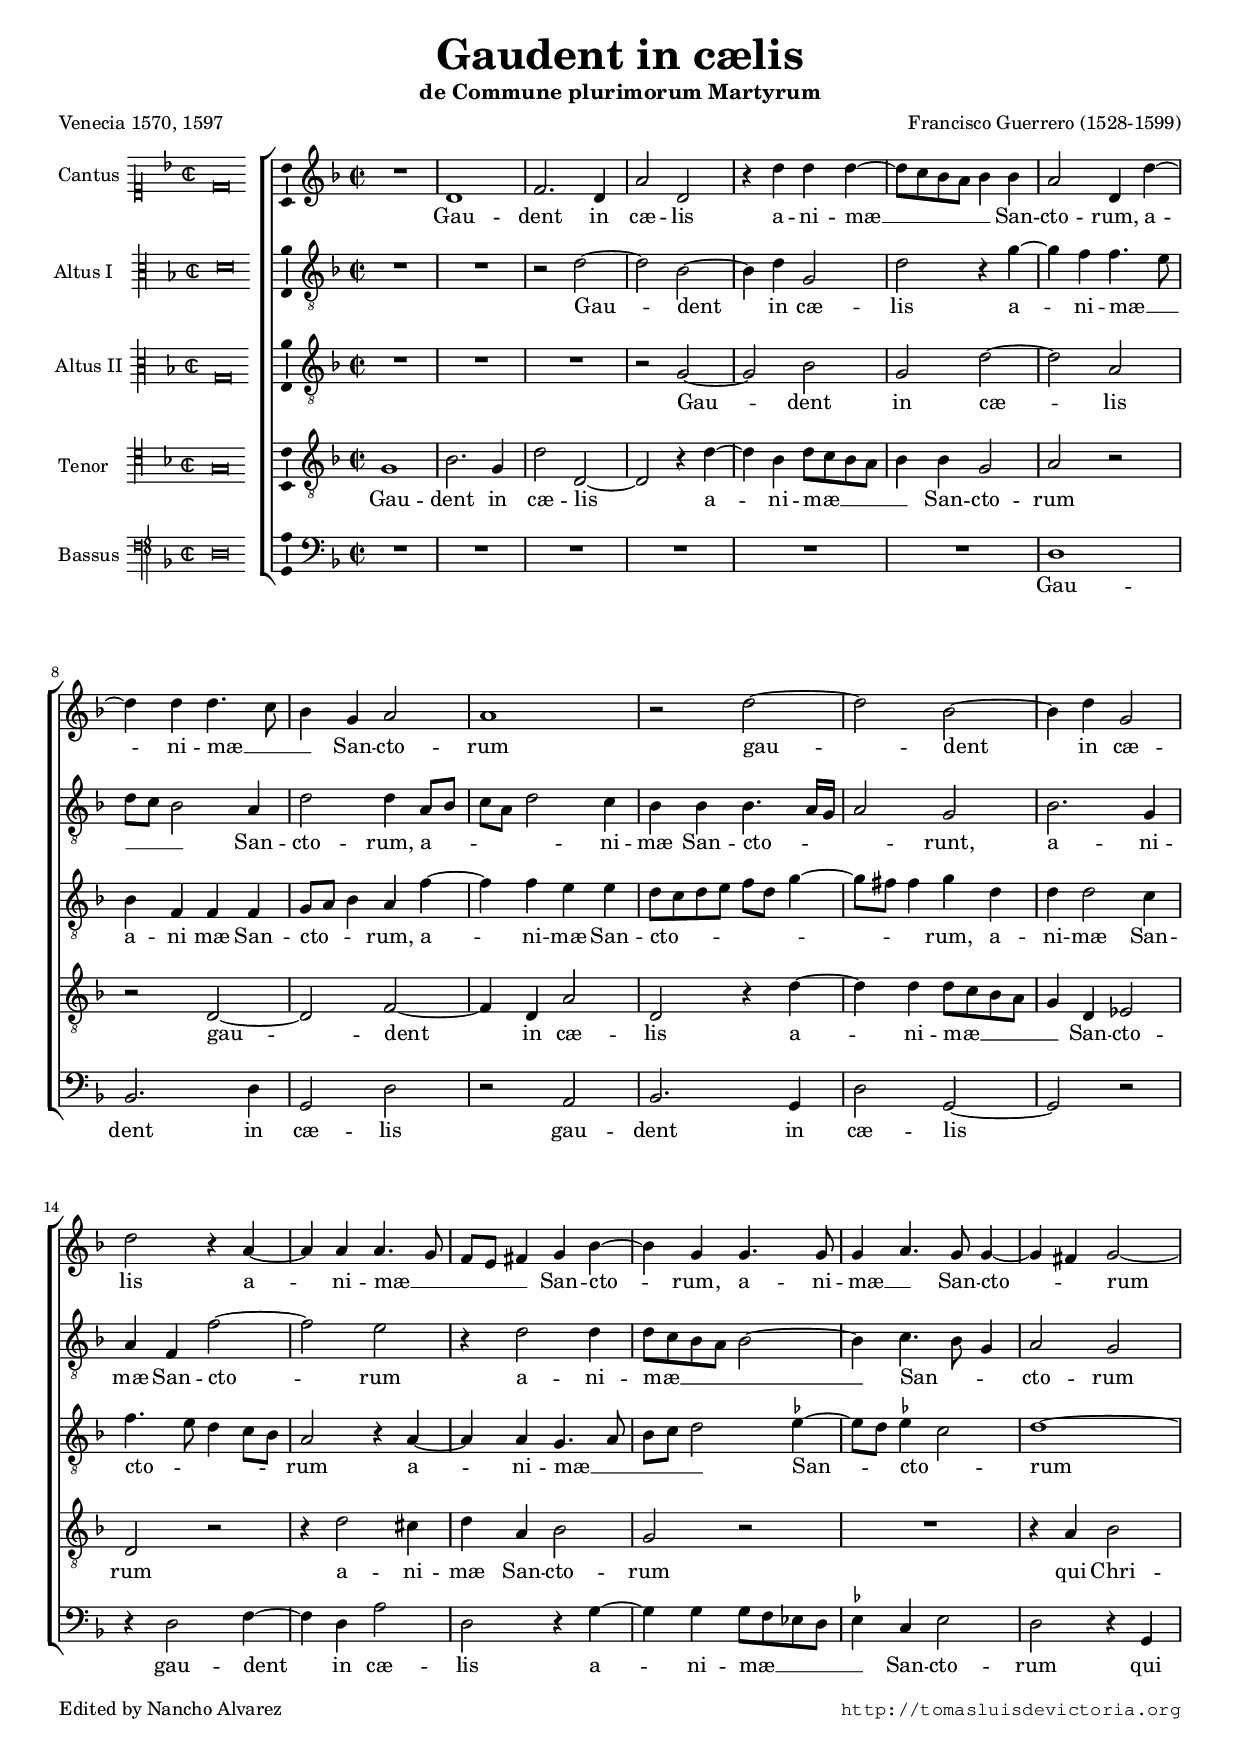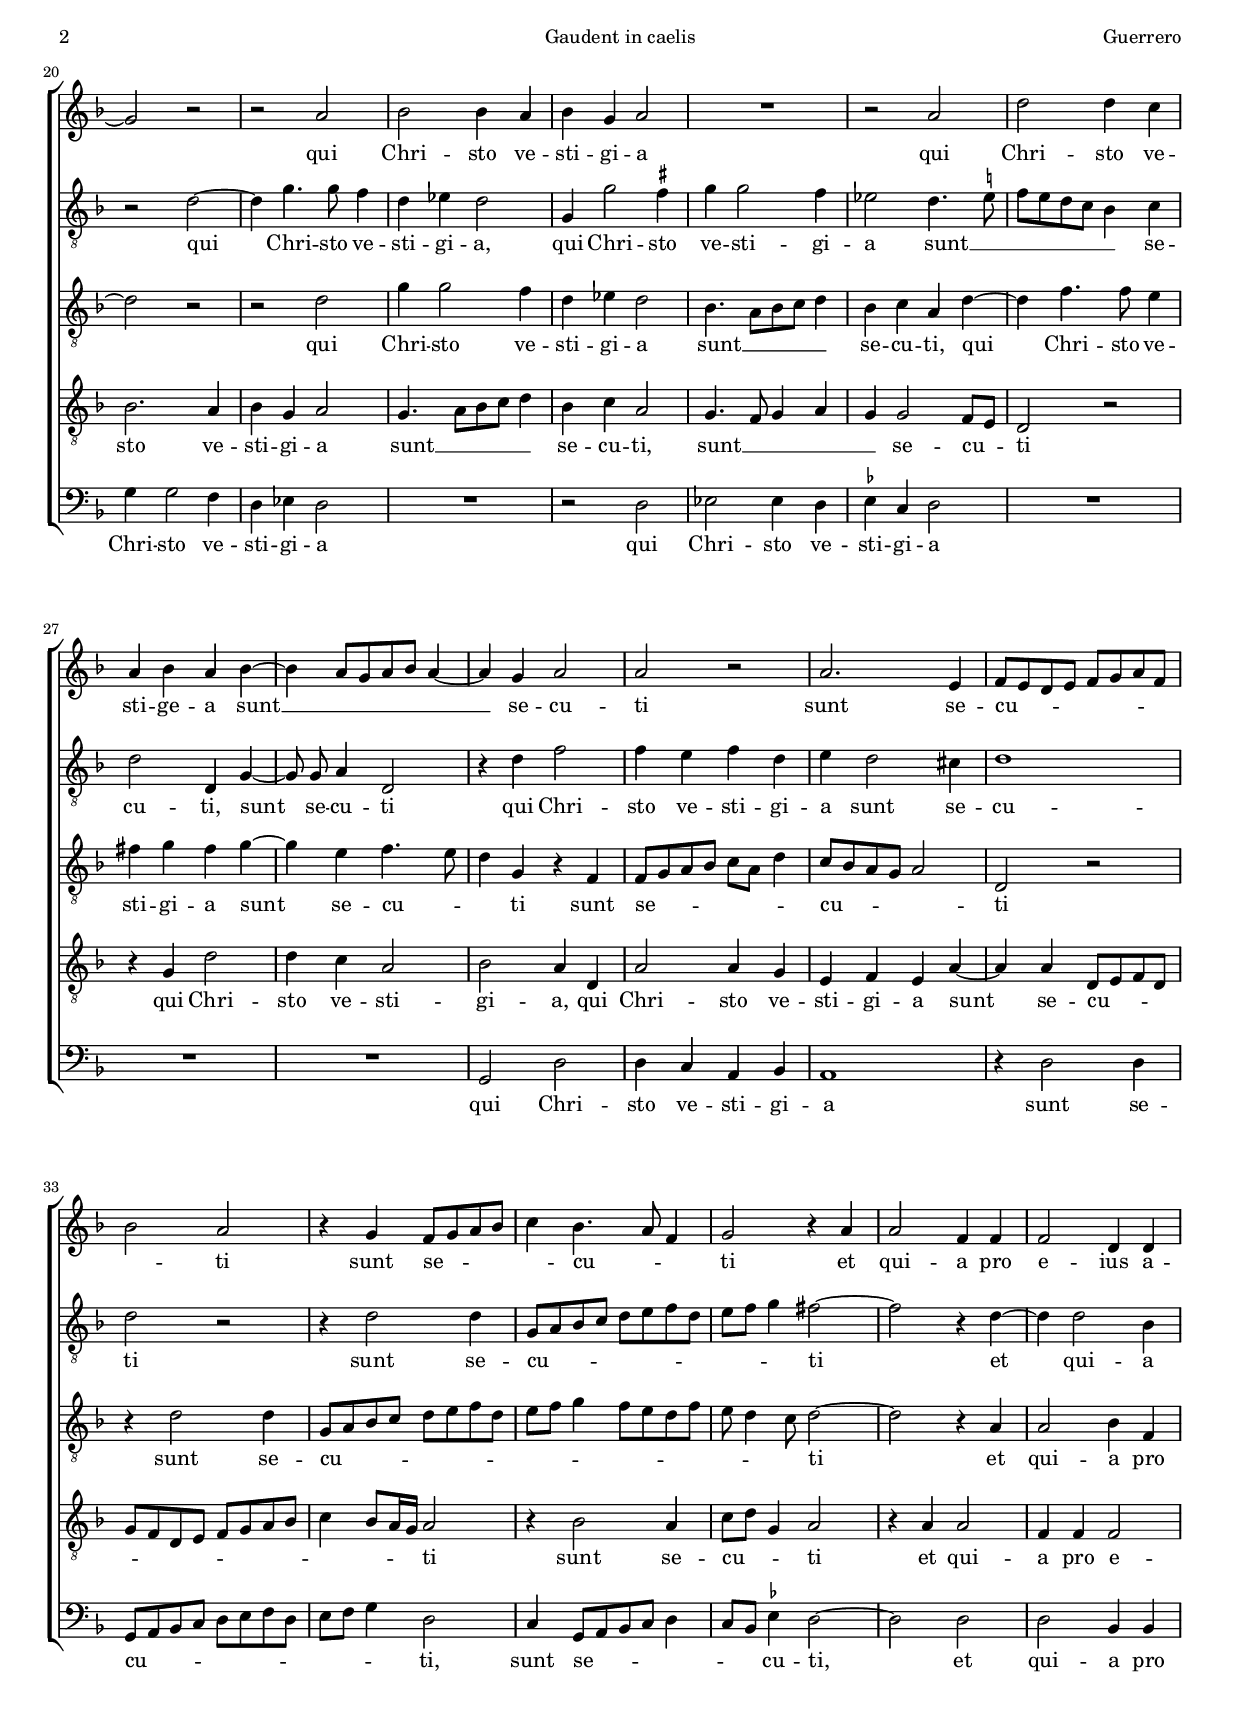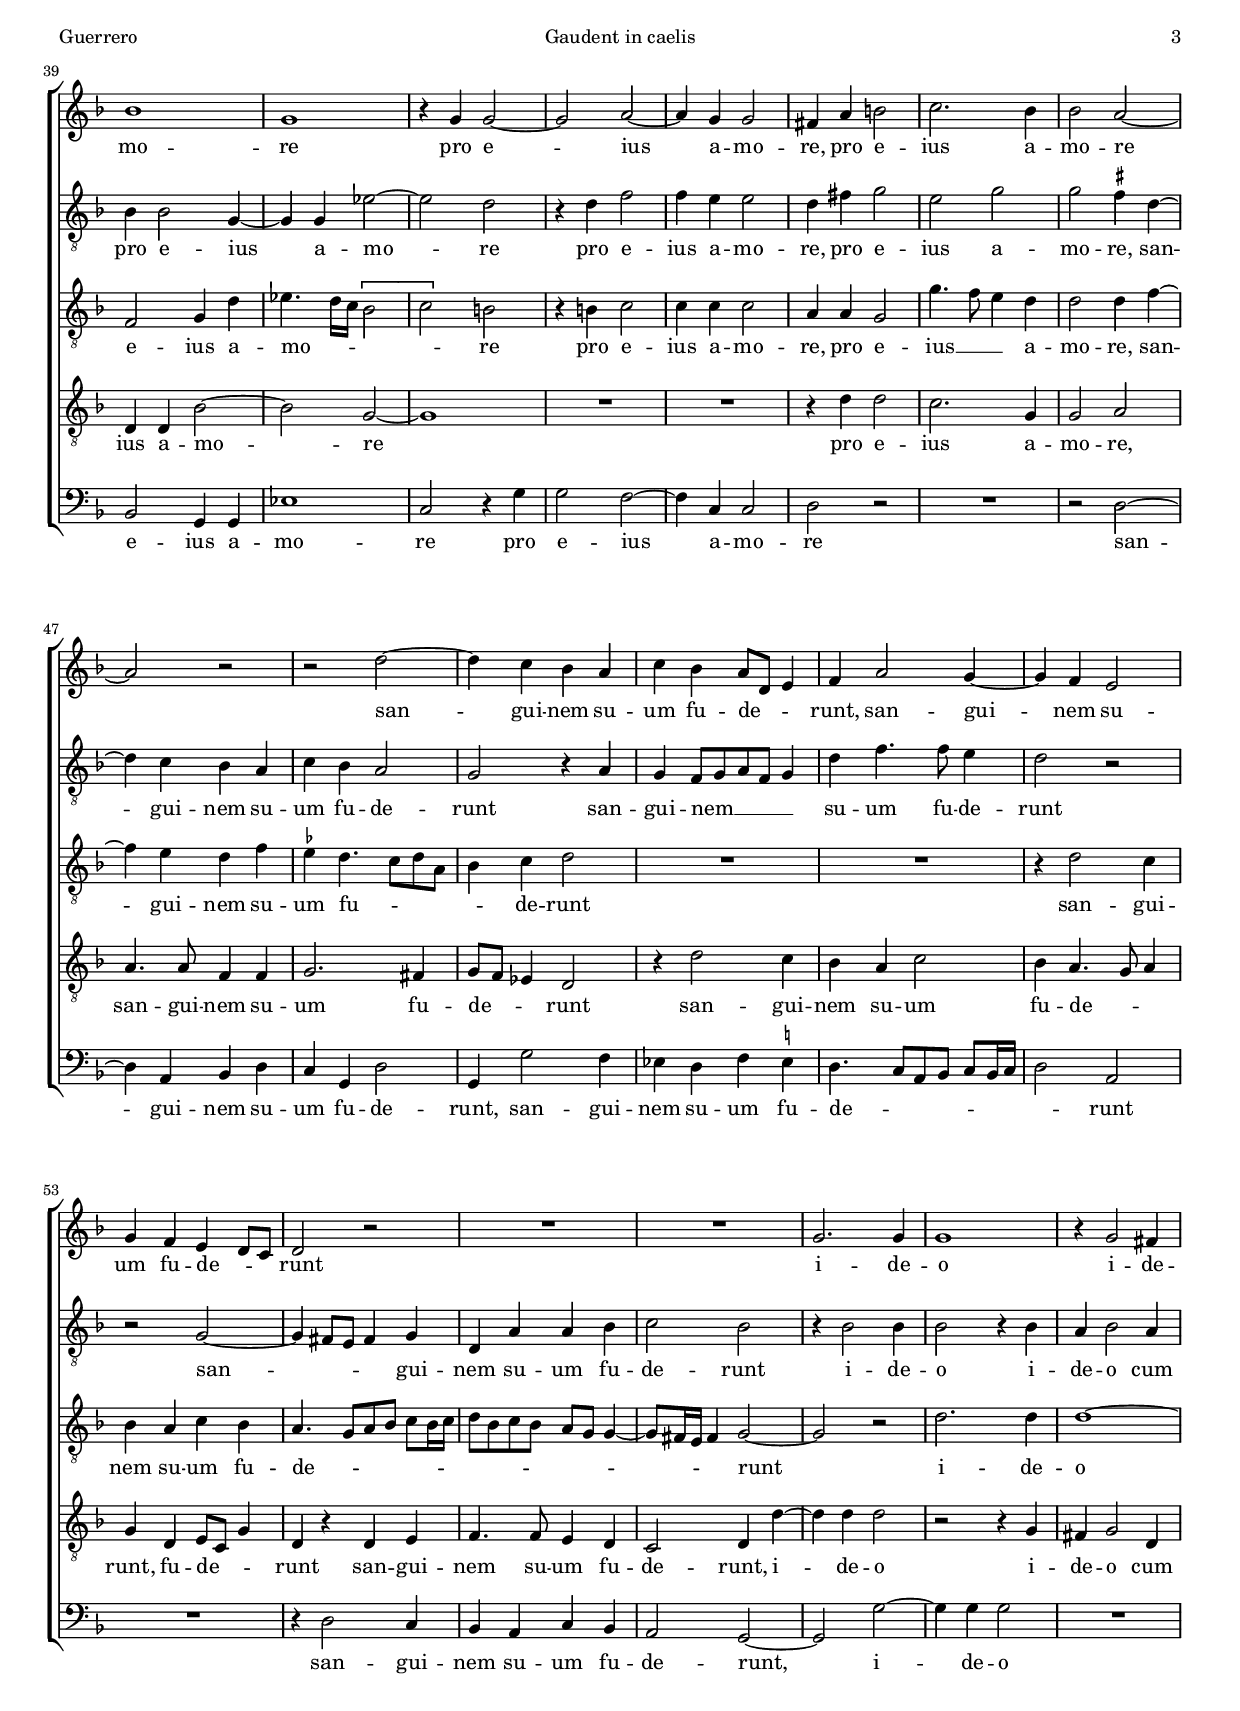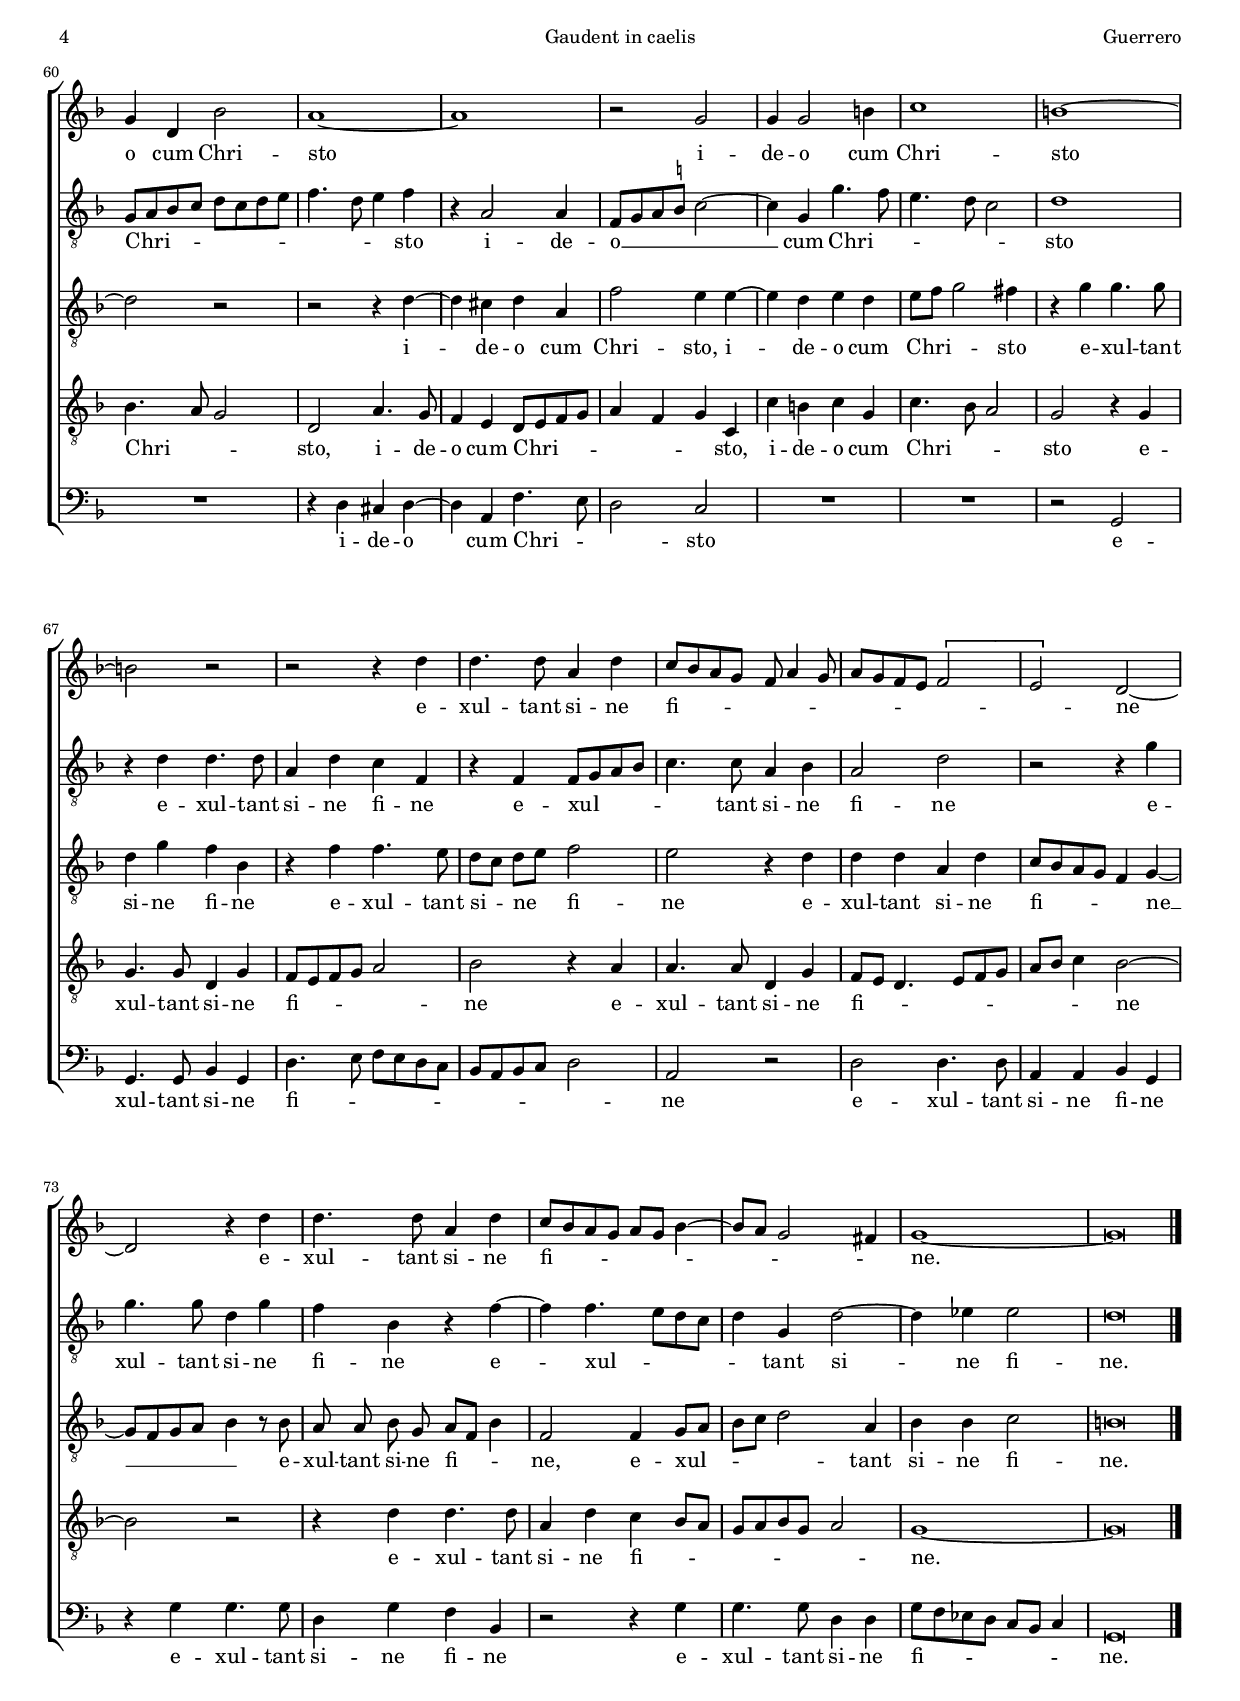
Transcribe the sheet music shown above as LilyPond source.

\version "2.22.0"

#(set-default-paper-size "a4")
#(set-global-staff-size 16.4)
#(ly:set-option 'point-and-click #f)
%mobile -s15.0 -i3.2

italicas=\override LyricText.font-shape = #'italic
rectas=\override LyricText.font-shape = #'upright
ss=\once \set suggestAccidentals = ##t
incipitwidth = 20
mtempo={\tempo 4 = 100}
mtempob={\tempo 4 = 50}
mt=#(define-music-function (offset) (number?) ; move lyric text
      #{ \once \override LyricText.X-offset = -$offset #})

htitle="Gaudent in caelis"
hcomposer="Guerrero"

\header {
	title=\markup{\fontsize #3 "Gaudent in cælis"}
	subtitle="de Commune plurimorum Martyrum"
%	subsubtitle=\markup{\null \vspace #2 }
	composer="Francisco Guerrero (1528-1599)"
        pdfauthor=\composer
	%opus="(-)"
	poet=\markup{"Venecia 1570, 1597"}
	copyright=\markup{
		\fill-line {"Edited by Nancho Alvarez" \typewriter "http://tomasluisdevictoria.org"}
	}
%	tagline=""
}



%%%%%%%%%%%%%%%%%%%%%%%%%%%%%%%%%%%%%%%%%%%%%%%%%%%%%%%%%%%%%%%%%%%%%%%%%%%%%5

global={\key f \major \time 2/2  \skip 1*78 \bar "|." }

cantus={
	R1*4/4 |
	d'1 |
	f'2. d'4 |
	a'2 d' |
%5
	r4 d'' d'' d'' ~ |
	d''8 c'' bes' a' bes'4 bes' |
	a'2 d'4 d'' ~ |
	d'' d'' d''4. c''8 |
	bes'4 g' a'2 |
%10
	a'1 |
	r2 d'' ~ |
	d'' bes' ~ |
	bes'4 d'' g'2 |
	d'' r4 a' ~ |
%15
	a' a' a'4. g'8 |
	f' e' fis'4 g' bes' ~ |
	bes' g' g'4. g'8 |
	g'4 a'4. g'8 g'4 ~ |
	g' fis' g'2 ~ |
%20
	g' r |
	r a' |
	bes' bes'4 a' |
	bes' g' a'2 |
	R1*4/4 |
%25
	r2 a' |
	d'' d''4 c'' |
	a' bes' a' bes' ~ |
	bes'  a'8[ g' a' bes'] a'4 ~ |
	a' g' a'2 |
%30
	a' r |
	a'2. e'4 |
	f'8 e' d' e' f' g' a' f' |
	bes'2 a' |
	r4 g' f'8 g' a' bes' |
%35
	c''4 bes'4. a'8 f'4 |
	g'2 r4 a' |
	a'2 f'4 f' |
	f'2 d'4 d' |
	bes'1 |
%40
	g' |
	r4 g' g'2 ~ |
	g' a' ~ |
	a'4 g' g'2 |
	fis'4 a' b'2 |
%45
	c''2. bes'4 |
	bes'2 a' ~ |
	a' r |
	r d'' ~ |
	d''4 c'' bes' a' |
%50
	c'' bes' a'8 d' e'4 |
	f' a'2 g'4 ~ |
	g' f' e'2 |
	g'4 f' e' d'8 c' |
	d'2 r |
%55
	R1*4/4 |
	R1*4/4 |
	g'2. g'4 |
	g'1 |
	r4 g'2 fis'4 |
%60
	g' d' bes'2 |
	a'1 ~ |
	a' |
	r2 g' |
	g'4 g'2 b'4 |
%65
	c''1 |
	b' ~ |
	b'2 r |
	r r4 d'' |
	d''4. d''8 a'4 d'' |
%70
	c''8 bes' a' g' f' a'4 g'8 |
	a' g' f' e' \[f'2 |
	e'\] d' ~ |
	d' r4 d'' |
	d''4. d''8 a'4 d'' |
%75
	c''8 bes' a' g' a' g' bes'4 ~ |
	bes'8 a' g'2 fis'4 |
	g'1 ~ |
	g'\breve*1/2
}

altus={
	R1*4/4 |
	R1*4/4 |
	r2 d' ~ |
	d' bes ~ |
%5
	bes4 d' g2 |
	d' r4 g' ~ |
	g' f' f'4. e'8 |
	d' c' bes2 a4 |
	d'2 d'4 a8 bes |
%10
	c' a d'2 c'4 |
	bes bes bes4. a16 g |
	a2 g |
	bes2. g4 |
	a f f'2 ~ |
%15
	f' e' |
	r4 d'2 d'4 |
	d'8 c' bes a bes2 ~ |
	bes4 c'4. bes8 g4 |
	a2 g |
%20
	r d' ~ |
	d'4 g'4. g'8 f'4 |
	d' ees' d'2 |
	g4 g'2 \ss fis'4 |
	g' g'2 f'4 |
%25
	ees'2 d'4. \ss e'8 |
	f' e' d' c' bes4 c' |
	d'2 d4 g ~ |
	\set Staff.autoBeaming = ##f
	g8 g a4 d2 |
	\set Staff.autoBeaming = ##t
	r4 d' f'2 |
%30
	f'4 e' f' d' |
	e' d'2 cis'4 |
	d'1 |
	d'2 r |
	r4 d'2 d'4 |
%35
	g8 a bes c' d' e' f' d' |
	e' f' g'4 fis'2 ~ |
	fis' r4 d' ~ |
	d' d'2 bes4 |
	bes bes2 g4 ~ |
%40
	g g ees'2 ~ |
	ees' d' |
	r4 d' f'2 |
	f'4 e' e'2 |
	d'4 fis' g'2 |
%45
	e' g' |
	g' \ss fis'4 d' ~ |
	d' c' bes a |
	c' bes a2 |
	g r4 a |
%50
	g  f8[ g a f] g4 |
	d' f'4. f'8 e'4 |
	d'2 r |
	r g ~ |
	g4 fis8 e fis4 g |
%55
	d a a bes |
	c'2 bes |
	r4 bes2 bes4 |
	bes2 r4 bes |
	a bes2 a4 |
%60
	g8 a bes c' d' c' d' e' |
	f'4. d'8 e'4 f' |
	r a2 a4 |
	f8 g a \ss b c'2 ~ |
	c'4 g g'4. f'8 |
%65
	e'4. d'8 c'2 |
	d'1 |
	r4 d' d'4. d'8 |
	a4 d' c' f |
	r f f8 g a bes |
%70
	c'4. c'8 a4 bes |
	a2 d' |
	r r4 g' |
	g'4. g'8 d'4 g' |
	f' bes r f' ~ |
%75
	f' f'4. e'8 d' c' |
	d'4 g d'2 ~ |
	d'4 ees' ees'2 |
	d'\breve*1/2 
}

altusdos={
	R1*4/4 |
	R1*4/4 |
	R1*4/4 |
	r2 g ~ |
%5
	g bes |
	g d' ~ |
	d' a |
	bes4 f f f |
	g8 a bes4 a f' ~ |
%10
	f' f' e' e' |
	d'8 c' d' e' f' d' g'4 ~ |
	g'8 fis' fis'4 g' d' |
	d' d'2 c'4 |
	f'4. e'8 d'4 c'8 bes |
%15
	a2 r4 a ~ |
	a a g4. a8 |
	bes c' d'2 \ss ees'4 ~ |
	ees'8 d' \ss ees'4 c'2 |
	d'1 ~ |
%20
	d'2 r |
	r d' |
	g'4 g'2 f'4 |
	d' ees' d'2 |
	bes4.  a8[ bes c'] d'4 |
%25
	bes c' a d' ~ |
	d' f'4. f'8 e'4 |
	fis' g' fis' g' ~ |
	g' e' f'4. e'8 |
	d'4 g r f |
%30
	f8 g a bes c' a d'4 |
	c'8 bes a g a2 |
	d r |
	r4 d'2 d'4 |
	g8 a bes c' d' e' f' d' |
%35
	e' f' g'4 f'8 e' d' f' |
	e' d'4 c'8 d'2 ~ |
	d' r4 a |
	a2 bes4 f |
	f2 g4 d' |
%40
	ees'4. d'16 c' \[bes2 |
	c'\] b |
	r4 b c'2 |
	c'4 c' c'2 |
	a4 a g2 |
%45
	g'4. f'8 e'4 d' |
	d'2 d'4 f' ~ |
	f' e' d' f' |
	\ss ees' d'4. c'8 d' a |
	bes4 c' d'2 |
%50
	R1*4/4 |
	R1*4/4 |
	r4 d'2 c'4 |
	bes a c' bes |
	a4.  g8[ a bes]  c'[ bes16 c'] |
%55
	d'8 bes c' bes a g g4 ~ |
	g8 fis16 e fis4 g2 ~ |
	g r |
	d'2. d'4 |
	d'1 ~ |
%60
	d'2 r |
	r r4 d' ~ |
	d' cis' d' a |
	f'2 e'4 e' ~ |
	e' d' e' d' |
%65
	e'8 f' g'2 fis'4 |
	r g' g'4. g'8 |
	d'4 g' f' bes |
	r f' f'4. e'8 |
	 d'[ c']  d'[ e'] f'2 |
%70
	e' r4 d' |
	d' d' a d' |
	c'8 bes a g f4 g ~ |
	g8 f g a bes4 r8 bes |
	\set Staff.autoBeaming = ##f
	a a bes g  a[ f] bes4 |
	\set Staff.autoBeaming = ##t
%75
	f2 f4 g8 a |
	bes c' d'2 a4 |
	bes bes c'2 |
	b\breve*1/2
}

tenor={
	g1 |
	bes2. g4 |
	d'2 d ~ |
	d r4 d' ~ |
%5
	d' bes d'8 c' bes a |
	bes4 bes g2 |
	a r |
	r d ~ |
	d f ~ |
%10
	f4 d a2 |
	d r4 d' ~ |
	d' d' d'8 c' bes a |
	g4 d ees2 |
	d r |
%15
	r4 d'2 cis'4 |
	d' a bes2 |
	g r |
	R1*4/4 |
	r4 a bes2 |
%20
	bes2. a4 |
	bes g a2 |
	g4.  a8[ bes c'] d'4 |
	bes c' a2 |
	g4. f8 g4 a |
%25
	g g2 f8 e |
	d2 r |
	r4 g d'2 |
	d'4 c' a2 |
	bes a4 d |
%30
	a2 a4 g |
	e f e a ~ |
	a a d8 e f d |
	g f d e f g a bes |
	c'4 bes8 a16 g a2 |
%35
	r4 bes2 a4 |
	c'8 d' g4 a2 |
	r4 a a2 |
	f4 f f2 |
	d4 d bes2 ~ |
%40
	bes g ~ |
	g1 |
	R1*4/4 |
	R1*4/4 |
	r4 d' d'2 |
%45
	c'2. g4 |
	g2 a |
	a4. a8 f4 f |
	g2. fis4 |
	g8 f ees4 d2 |
%50
	r4 d'2 c'4 |
	bes a c'2 |
	bes4 a4. g8 a4 |
	g d e8 c g4 |
	d r d e |
%55
	f4. f8 e4 d |
	c2 d4 d' ~ |
	d' d' d'2 |
	r r4 g |
	fis g2 d4 |
%60
	bes4. a8 g2 |
	d a4. g8 |
	f4 e d8 e f g |
	a4 f g c |
	c' b c' g |
%65
	c'4. bes8 a2 |
	g r4 g |
	g4. g8 d4 g |
	f8 e f g a2 |
	bes r4 a |
%70
	a4. a8 d4 g |
	f8 e d4. e8 f g |
	a bes c'4 bes2 ~ |
	bes r |
	r4 d' d'4. d'8 |
%75
	a4 d' c' bes8 a |
	g a bes g a2 |
	g1 ~ |
	g\breve*1/2
}

bassus={
	R1*4/4 |
	R1*4/4 |
	R1*4/4 |
	R1*4/4 |
%5
	R1*4/4 |
	R1*4/4 |
	d1 |
	bes,2. d4 |
	g,2 d |
%10
	r a, |
	bes,2. g,4 |
	d2 g, ~ |
	g, r |
	r4 d2 f4 ~ |
%15
	f d a2 |
	d r4 g ~ |
	g g g8 f ees d |
	\ss ees4 c ees2 |
	d r4 g, |
%20
	g g2 f4 |
	d ees d2 |
	R1*4/4 |
	r2 d |
	ees ees4 d |
%25
	\ss ees c d2 |
	R1*4/4 |
	R1*4/4 |
	R1*4/4 |
	g,2 d |
%30
	d4 c a, bes, |
	a,1 |
	r4 d2 d4 |
	g,8 a, bes, c d e f d |
	e f g4 d2 |
%35
	c4  g,8[ a, bes, c] d4 |
	c8 bes, \ss ees4 d2 ~ |
	d d |
	d bes,4 bes, |
	bes,2 g,4 g, |
%40
	ees1 |
	c2 r4 g |
	g2 f ~ |
	f4 c c2 |
	d r |
%45
	R1*4/4 |
	r2 d ~ |
	d4 a, bes, d |
	c g, d2 |
	g,4 g2 f4 |
%50
	ees d f \ss e |
	d4.  c8[ a, bes,]  c[ bes,16 c] |
	d2 a, |
	R1*4/4 |
	r4 d2 c4 |
%55
	bes, a, c bes, |
	a,2 g, ~ |
	g, g ~ |
	g4 g g2 |
	R1*4/4 |
%60
	R1*4/4 |
	r4 d cis d ~ |
	d a, f4. e8 |
	d2 c |
	R1*4/4 |
%65
	R1*4/4 |
	r2 g, |
	g,4. g,8 bes,4 g, |
	d4. e8 f e d c |
	bes, a, bes, c d2 |
%70
	a, r |
	d d4. d8 |
	a,4 a, bes, g, |
	r g g4. g8 |
	d4 g f bes, |
%75
	r2 r4 g |
	g4. g8 d4 d |
	g8 f ees d c bes, c4 |
	g,\breve*1/2
}

textocantus=\lyricmode{
Gau -- dent in cæ -- lis 
a -- ni -- mæ __ _ _ _ _ _ San -- cto -- rum,
a -- _ ni -- mæ __ _ _ San -- cto -- rum
gau -- _ dent _ in cæ -- lis
a -- _ ni -- mæ __ _ _ _ _ San -- cto -- _ rum,
a -- ni -- \mt #.5 mæ __ _ San -- cto -- _ _ rum _
qui Chri -- sto ve -- sti -- gi -- a
qui Chri -- sto ve -- sti -- ge -- a \mt #.5 sunt __ _ _ _ _ _ _ _ se -- cu -- ti
sunt se -- cu -- _ _ _ _ _ _ _ _ ti
sunt se -- _ _ _ _ cu -- _ _ ti
et qui -- a pro e -- ius a -- mo -- re
pro e -- _ ius _ a -- mo -- re,
pro e -- ius a -- mo -- re _
san -- _ gui -- nem su -- um fu -- de -- _ _ runt,
san -- gui -- _ nem su -- um fu -- de -- _ _ \mt #1.5 runt
i -- de -- o
i -- de -- o cum Chri -- sto _
i -- de -- o cum Chri -- sto _
e -- xul -- tant si -- ne fi -- _ _ _ _ _ _ _ _ _ _ _ _ ne _
e -- xul -- tant si -- ne fi -- _ _ _ _ _ _ _ _ _ _ ne. _

}

textoaltus=\lyricmode{
Gau -- _ dent _ in cæ -- lis 
a -- _ ni -- mæ __ _ _ _ _ San -- cto -- rum,
a -- _ _ _ _ ni -- mæ San -- cto -- _ _ _ runt,
a -- ni -- mæ San -- cto -- _ rum
a -- ni -- mæ __ _ _ _ _ _ San -- _ _ cto -- rum
qui _ Chri -- sto ve -- sti -- gi -- a,
qui Chri -- sto ve -- sti -- gi -- a \mt #.5 sunt __ _ _ _ _ _ _ se -- cu -- ti,
sunt _ se -- cu -- ti
qui Chri -- sto ve -- sti -- gi -- a sunt se -- cu -- ti
sunt se -- cu -- _ _ _ _ _ _ _ _ _ _ ti _
et _ qui -- a pro e -- ius _ a -- mo -- _ re
pro e -- ius a -- mo -- re,
pro e -- ius a -- mo -- re, 
\mt #1 san -- _ gui -- nem su -- um fu -- de -- runt
san -- gui -- nem __ _ _ _ _ su -- um fu -- de -- runt
san -- _ _ _ _ gui -- nem su -- um fu -- de -- runt
i -- de -- o 
i -- de -- o cum Chri -- _ _ _ _ _ _ _ _ _ _ sto
i -- de -- o __ _ _ _ _ _ cum \mt #.5 Chri -- _ _ _ _ sto
e -- xul -- tant si -- ne fi -- ne
e -- xul -- _ _ _ _ tant si -- ne fi -- ne
e -- xul -- tant si -- ne fi -- ne
e -- _ xul -- _ _ _ _ tant si -- _ ne fi -- ne.
}

textoaltusdos=\lyricmode{
Gau -- _ dent in cæ -- _ lis a -- ni mæ San -- cto -- _ _ rum,
a -- _ ni -- mæ San -- cto -- _ _ _ _ _ _ _ _ _ rum,
a -- ni -- mæ San -- cto -- _ _ _ _ rum
a -- _ ni -- mæ __ _ _ _ _ San -- _ _ cto -- _ rum _
qui Chri -- sto ve -- sti -- gi -- a \mt #1 sunt __ _ _ _ _ se -- cu -- ti,
qui _ Chri -- sto ve -- sti -- gi -- a sunt _ se -- cu -- _ _ ti
sunt se -- _ _ _ _ _ _ cu -- _ _ _ _ ti
sunt se -- cu -- _ _ _ _ _ _ _ _ _ _ _ _ _ _ _ _ _ ti _
et qui -- a pro e -- ius a -- mo -- _ _ _ _ re
pro e -- ius a -- mo -- re,
pro e -- \mt #.5 ius __ _ _ a -- mo -- re, 
\mt #1 san -- _ gui -- nem su -- um fu -- _ _ _ _ de -- runt
san -- gui -- nem su -- um fu -- de -- _ _ _ _ _ _ _ _ _ _ _ _ _ _ _ _ _ runt _ 
i -- de -- o _
i -- _ de -- o cum Chri -- sto,
i -- _ de -- o cum \mt #.5 Chri -- _ _ sto 
e -- xul -- tant si -- ne fi -- ne
e -- xul -- tant si -- _ ne _ fi -- ne
e -- xul -- tant si -- ne fi -- _ _ _ _ ne __ _ _ _ _ _ 
e -- xul -- tant si -- ne fi -- _ _ ne,
e -- xul -- _ _ _ _ tant si -- ne fi -- ne.
}

textotenor=\lyricmode{
Gau -- dent in cæ -- lis _ a -- _ ni -- mæ __ _ _ _ _ San -- cto -- rum
gau -- _ dent _ in cæ -- lis
a -- _ ni -- mæ __ _ _ _ _ San -- cto -- rum
a -- ni -- mæ San -- cto -- rum
qui Chri -- sto ve -- sti -- gi -- a \mt #1 sunt __ _ _ _ _ se -- cu -- ti,
\mt #1 sunt __ _ _ _ _ se -- cu -- _ ti
qui Chri -- sto ve -- sti -- gi -- a,
qui Chri -- sto ve -- sti -- gi -- a sunt _ se -- cu -- _ _ _ _ _ _ _ _ _ _ _ _ _ _ _ ti
sunt se -- cu -- _ _ ti
et qui -- a pro e -- ius a -- mo -- _ re _
pro e -- ius a -- mo -- re,
san -- gui -- nem su -- um fu -- de -- _ _ runt
san -- gui -- nem su -- um fu -- de -- _ _ runt,
fu -- de -- _ _ runt
san -- gui -- nem su -- um fu -- de -- runt,
i -- _ de -- o 
i -- de -- o cum Chri -- _ _ sto,
i -- de -- o cum Chri -- _ _ _ _ _ _ sto,
i -- de -- o cum \mt #.5 Chri -- _ _ sto
e -- xul -- tant si -- ne fi -- _ _ _ _ ne
e -- xul -- tant si -- ne fi -- _ _ _ _ _ _ _ _ ne _
e -- xul -- tant si -- ne fi -- _ _ _ _ _ _ _ ne. _
}

textobassus=\lyricmode{
Gau -- dent in cæ -- lis gau -- dent in cæ -- lis _
gau -- dent _ in cæ -- lis
a -- _ ni -- mæ __ _ _ _ _ San -- cto -- rum
qui Chri -- sto ve -- sti -- gi -- a
qui Chri -- sto ve -- sti -- gi -- a
qui Chri -- sto ve -- sti -- gi -- a
sunt se -- cu -- _ _ _ _ _ _ _ _ _ _ ti,
sunt se -- _ _ _ _ _ _ cu -- ti, _
et qui -- a pro e -- ius a -- mo -- re
pro e -- ius _ a -- mo -- re
san -- _ gui -- nem su -- um fu -- de -- runt,
san -- gui -- nem su -- um fu -- de -- _ _ _ _ _ _ _ runt
san -- gui -- nem su -- um fu -- de -- runt, _ 
i -- _ de -- o 
i -- de -- o _ cum Chri -- _ _ sto
e -- xul -- tant si -- ne fi -- _ _ _ _ _ _ _ _ _ _ ne
e -- xul -- tant si -- ne fi -- ne
e -- xul -- tant si -- ne fi -- ne
e -- xul -- tant si -- ne fi -- _ _ _ _ _ _ ne.
}


incipitcantus=\markup{
	\score{
		{ 
		\set Staff.instrumentName="Cantus "
		\override NoteHead.style = #'neomensural
		\override Staff.TimeSignature.style = #'neomensural
		\cadenzaOn 
		\clef "petrucci-c1"
		\key f \major
		\time 2/2
                d'\breve
		} 

	\layout { line-width=\incipitwidth indent = 0 }
	}
}

incipitaltus=\markup{
	\score{
		{ 
		\set Staff.instrumentName="Altus I   "
		\override NoteHead.style = #'neomensural 
		\override Staff.TimeSignature.style = #'neomensural
		\cadenzaOn 
		\clef "petrucci-c3"
		\key f \major
		\time 2/2
                d'\breve
		} 
	\layout { line-width=\incipitwidth indent = 0 }
	}
}


incipitaltusdos=\markup{
	\score{
		{ 
		\set Staff.instrumentName="Altus II "
		\override NoteHead.style = #'neomensural 
		\override Staff.TimeSignature.style = #'neomensural
		\cadenzaOn 
		\clef "petrucci-c3"
		\key f \major
		\time 2/2
                g\breve
		} 
	\layout { line-width=\incipitwidth indent = 0 }
	}
}


incipittenor=\markup{
	\score{
		{ 
		\set Staff.instrumentName="Tenor   "
		\override NoteHead.style = #'neomensural 
		\override Staff.TimeSignature.style = #'neomensural
		\cadenzaOn 
		\clef "petrucci-c4"
		\key f \major
		\time 2/2
                g\breve
		} 
	\layout { line-width=\incipitwidth indent=0 }
	}
}

incipitbassus=\markup{
	\score{
		{ 
		\set Staff.instrumentName="Bassus "
		\override NoteHead.style = #'neomensural
		\override Staff.TimeSignature.style = #'neomensural
		\cadenzaOn 
		\clef "petrucci-f4"
		\key f \major
		\time 2/2
                d\breve
		} 
	\layout { line-width=\incipitwidth indent = 0 }
	}
}

%\layout {
%       \context {\Voice
%               \remove Ligature_bracket_engraver
%               \consists Mensural_ligature_engraver
%       }
%       line-width=\incipitwidth
%       indent = 0
%}

\score {\transpose c' c'{
\new ChoirStaff<<

	\new Staff <<\global
	\new Voice="v1" {
		\set Staff.instrumentName=\incipitcantus
		\clef "treble"
		\cantus }
	\new Lyrics \lyricsto "v1" {\textocantus }
	>>

	\new Staff <<\global
	\new Voice="v2" {
		\set Staff.instrumentName=\incipitaltus
		\clef "G_8"
		\altus }
	\new Lyrics \lyricsto "v2" {\textoaltus }
	>>
	
	\new Staff <<\global
	\new Voice="v5" {
		\set Staff.instrumentName=\incipitaltusdos
		\clef "G_8"
		\altusdos }
	\new Lyrics \lyricsto "v5" {\textoaltusdos }
	>>
	
	\new Staff <<\global
	\new Voice="v3" {
		\set Staff.instrumentName=\incipittenor
		\clef "G_8"
		\tenor }
	\new Lyrics \lyricsto "v3" {\textotenor }
	>>

	\new Staff <<\global
	\new Voice="v4" {
		\set Staff.instrumentName=\incipitbassus
		\clef "bass"
		\bassus }
	\new Lyrics \lyricsto "v4" {\textobassus }
	>>
	
>>

	} % transpose

\layout{ 
	\context {\Lyrics 
		\override VerticalAxisGroup.staff-affinity = #UP
		\override VerticalAxisGroup.nonstaff-relatedstaff-spacing =
			#'((basic-distance . 0) (minimum-distance . 0) (padding . .5))
		\override LyricText.font-size = #1.2
		\override LyricHyphen.minimum-distance = #0.5
	}
	\context {\Score 
		tempoHideNote = ##t
		\override BarNumber.padding = #2 
	}
	\context {\Voice 
		melismaBusyProperties = #'()
		%autoBeaming = ##f
	}
	\context {\Staff 
                %\RemoveEmptyStaves
                %\override VerticalAxisGroup.remove-first = ##t
		\override VerticalAxisGroup.staff-staff-spacing =
			#'((basic-distance . 12) (minimum-distance . 0) (padding . 1))
		\consists Ambitus_engraver 
		\override LigatureBracket.padding = #1
	}
}

%\midi { \mtempo }

}


\paper{
	evenHeaderMarkup=\markup  \fill-line { \fromproperty #'page:page-number-string \htitle \hcomposer }
	oddHeaderMarkup= \markup  \fill-line { \on-the-fly #not-first-page \hcomposer \on-the-fly #not-first-page \htitle \on-the-fly #not-first-page \fromproperty #'page:page-number-string }
	%system-count=20
	%page-count = 8
	systems-per-page = 3
	ragged-last-bottom = ##f
	indent=3.6\cm
	system-system-spacing =
	#'((basic-distance . 20) (minimum-distance . 0) (padding . 5))
	top-system-spacing = % header
	#'((basic-distance . 10) (minimum-distance . 0) (padding . 0))
	last-bottom-spacing = % footer
	#'((basic-distance . 12) (minimum-distance . 0) (padding . 0))
	markup-system-spacing.padding = #1.5
}
